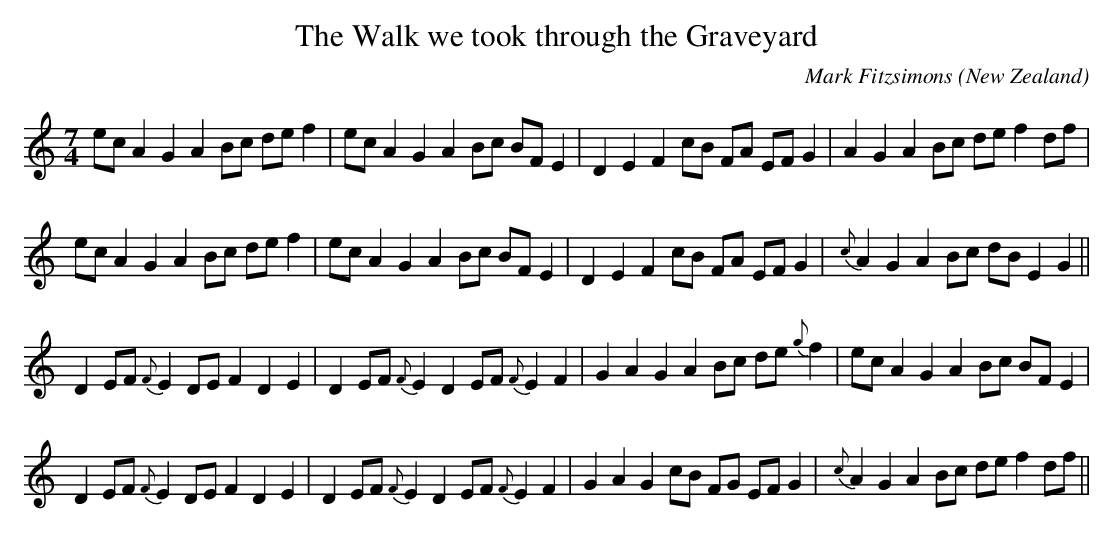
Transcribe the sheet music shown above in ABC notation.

X:1
T:The Walk we took through the Graveyard
O:New Zealand
M:7/4
C:Mark Fitzsimons
K:A min
ec A2G2A2 Bc de f2|ec A2G2A2 Bc BF E2|D2E2F2 cB FA EF G2|A2G2A2 Bc de f2 df|
ec A2G2A2 Bc de f2|ec A2G2A2 Bc BF E2|D2E2F2 cB FA EF G2|{c}A2G2A2 Bc dB E2 G2||
D2 EF{F}E2 DE F2 D2 E2|D2 EF {F}E2 D2 EF {F}E2 F2| G2 A2 G2 A2 Bc de {g}f2|ec A2 G2 A2 Bc BF E2|
D2 EF{F}E2 DE F2 D2 E2|D2 EF {F}E2 D2 EF {F}E2 F2| G2 A2 G2 cB FG EF G2|{c}A2 G2 A2 Bc de f2 df||
W:
